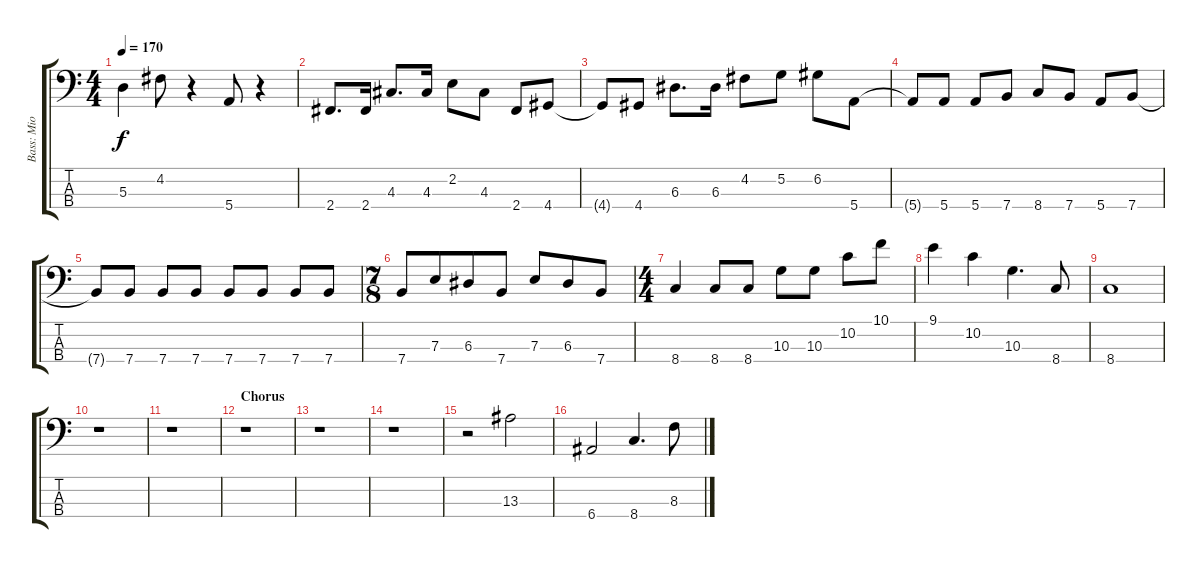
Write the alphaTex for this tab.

\track ("Bass: Mio Akiyama" "Bass: Mio ") {instrument electricbassfinger}
\staff {score tabs}
\tuning (G2 D2 A1 E1) {hide}
\ts (4 4)
\tempo 170
\clef f4
\ks c
5.3.4{dy f} 4.2.8 r.4 5.4.8 r.4 |
2.4.8{d} 2.4.16 4.3.8{d} 4.3.16 2.2.8 4.3.8 2.4.8 4.4.8 |
4.4{t}.8 4.4.8 6.3.8{d} 6.3.16 4.2.8 5.2.8 6.2.8 5.4.8 |
5.4{t}.8 5.4.8 5.4.8 7.4.8 8.4.8 7.4.8 5.4.8 7.4.8 |
7.4{t}.8 7.4.8 7.4.8 7.4.8 7.4.8 7.4.8 7.4.8 7.4.8 |
\ts (7 8)
7.4.8 7.3.8 6.3.8 7.4.8 7.3.8 6.3.8 7.4.8 |
\ts (4 4)
8.4.4 8.4.8 8.4.8 10.3.8 10.3.8 10.2.8 10.1.8 |
9.1.4 10.2.4 10.3.4{d} 8.4.8 |
8.4.1 |
r.1 |
r.1 |
\section ("" "Chorus")
r.1 |
r.1 |
r.1 |
r.2 13.3.2 |
6.4.2 8.4.4{d} 8.3.8
